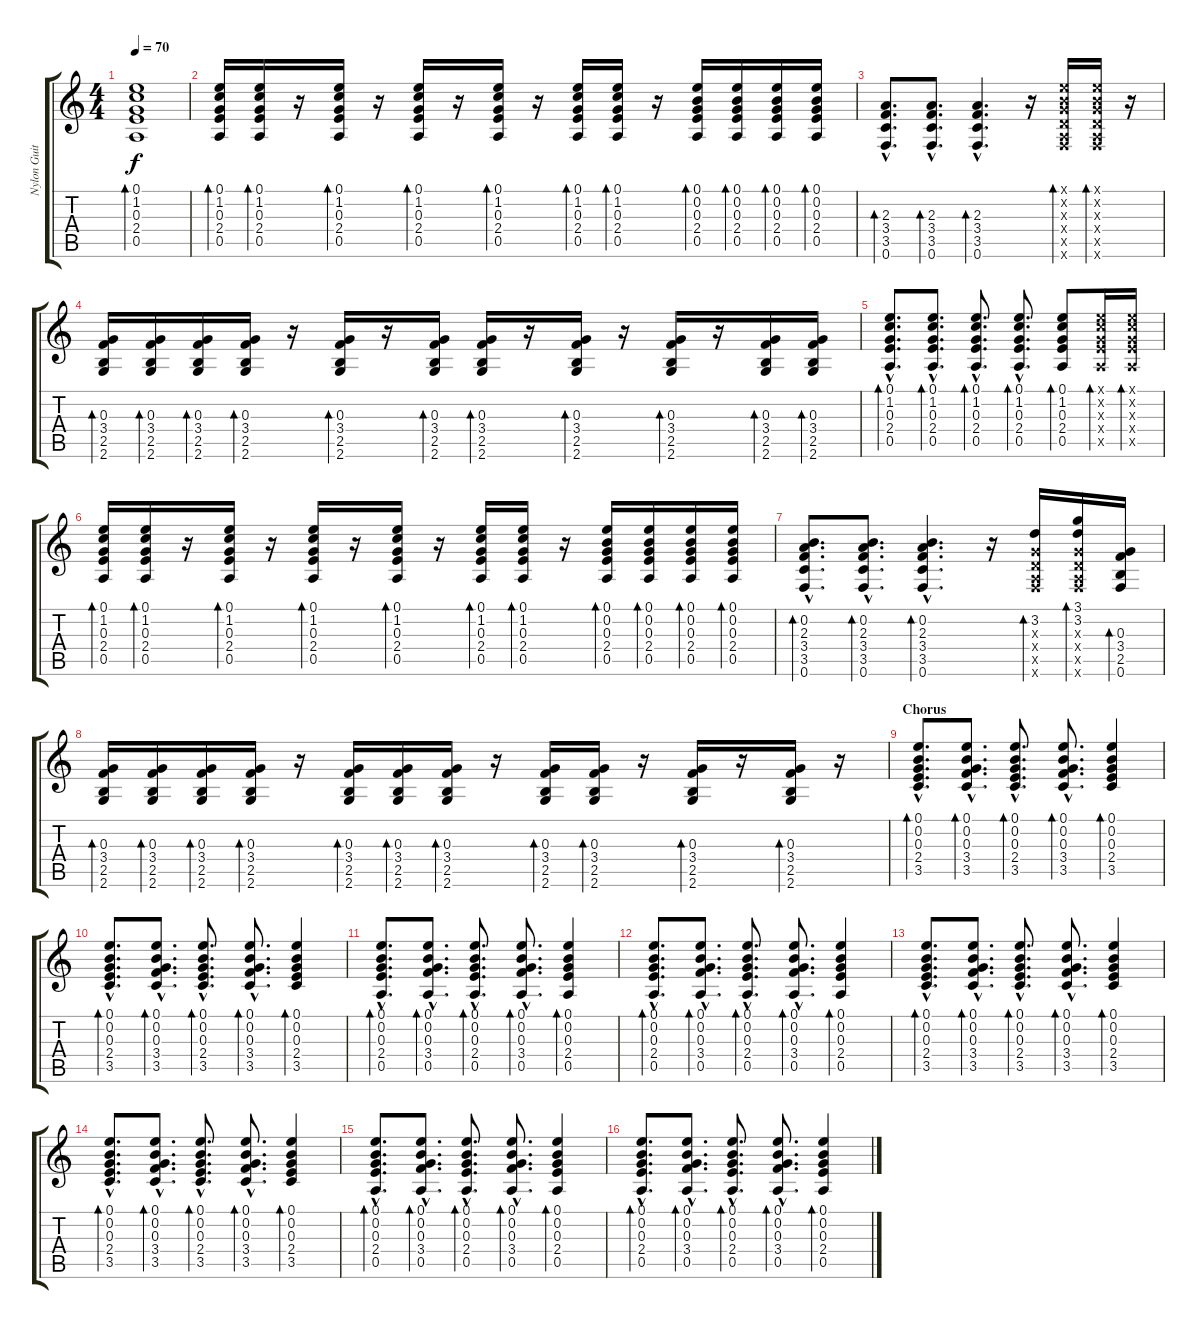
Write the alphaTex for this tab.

\track ("Nylon Guitar" "Nylon Guit") {instrument acousticguitarnylon}
\staff {score tabs}
\tuning (E4 B3 G3 D3 A2 F2) {hide}
\ts (4 4)
\tempo 70
\clef g2
\ks c
(0.1 1.2 0.3 2.4 0.5).1{bd 60 dy f} |
(0.1 1.2 0.3 2.4 0.5).16{bd 60} (0.1 1.2 0.3 2.4 0.5).16{bd 60} r.16 (0.1 1.2 0.3 2.4 0.5).16{bd 60} r.16 (0.1 1.2 0.3 2.4 0.5).16{bd 60} r.16 (0.1 1.2 0.3 2.4 0.5).16{bd 60} r.16 (0.1 1.2 0.3 2.4 0.5).16{bd 60} (0.1 1.2 0.3 2.4 0.5).16{bd 60} r.16 (0.1 0.2 0.3 2.4 0.5).16{bd 60} (0.1 0.2 0.3 2.4 0.5).16{bd 60} (0.1 0.2 0.3 2.4 0.5).16{bd 60} (0.1 0.2 0.3 2.4 0.5).16{bd 60} |
(2.3{hac} 3.4{hac} 3.5{hac} 0.6{hac}).8{d bd 60} (2.3{hac} 3.4{hac} 3.5{hac} 0.6{hac}).8{d bd 60} (2.3{hac} 3.4{hac} 3.5{hac} 0.6{hac}).4{d bd 60} r.16 (0.1{x} 0.2{x} 0.3{x} 0.4{x} 0.5{x} 0.6{x}).16{bd 60} (0.1{x} 0.2{x} 0.3{x} 0.4{x} 0.5{x} 0.6{x}).16{bd 60} r.16 |
(0.3 3.4 2.5 2.6).16{bd 60} (0.3 3.4 2.5 2.6).16{bd 60} (0.3 3.4 2.5 2.6).16{bd 60} (0.3 3.4 2.5 2.6).16{bd 60} r.16 (0.3 3.4 2.5 2.6).16{bd 60} r.16 (0.3 3.4 2.5 2.6).16{bd 60} (0.3 3.4 2.5 2.6).16{bd 60} r.16 (0.3 3.4 2.5 2.6).16{bd 60} r.16 (0.3 3.4 2.5 2.6).16{bd 60} r.16 (0.3 3.4 2.5 2.6).16{bd 60} (0.3 3.4 2.5 2.6).16{bd 60} |
(0.1{hac} 1.2{hac} 0.3{hac} 2.4{hac} 0.5{hac}).8{d bd 60} (0.1{hac} 1.2{hac} 0.3{hac} 2.4{hac} 0.5{hac}).8{d bd 60} (0.1{hac} 1.2{hac} 0.3{hac} 2.4{hac} 0.5{hac}).8{d bd 60} (0.1{hac} 1.2{hac} 0.3{hac} 2.4{hac} 0.5{hac}).8{d bd 60} (0.1 1.2 0.3 2.4 0.5).8{bd 60} (0.1{x} 1.2{x} 0.3{x} 2.4{x} 0.5{x}).16{bd 60} (0.1{x} 1.2{x} 0.3{x} 2.4{x} 0.5{x}).16{bd 60} |
(0.1 1.2 0.3 2.4 0.5).16{bd 60} (0.1 1.2 0.3 2.4 0.5).16{bd 60} r.16 (0.1 1.2 0.3 2.4 0.5).16{bd 60} r.16 (0.1 1.2 0.3 2.4 0.5).16{bd 60} r.16 (0.1 1.2 0.3 2.4 0.5).16{bd 60} r.16 (0.1 1.2 0.3 2.4 0.5).16{bd 60} (0.1 1.2 0.3 2.4 0.5).16{bd 60} r.16 (0.1 0.2 0.3 2.4 0.5).16{bd 60} (0.1 0.2 0.3 2.4 0.5).16{bd 60} (0.1 0.2 0.3 2.4 0.5).16{bd 60} (0.1 0.2 0.3 2.4 0.5).16{bd 60} |
(0.2{hac} 2.3{hac} 3.4{hac} 3.5{hac} 0.6{hac}).8{d bd 60} (0.2{hac} 2.3{hac} 3.4{hac} 3.5{hac} 0.6{hac}).8{d bd 60} (0.2{hac} 2.3{hac} 3.4{hac} 3.5{hac} 0.6{hac}).4{d bd 60} r.16 (3.2 0.3{x} 0.4{x} 0.5{x} 0.6{x}).16{bd 60} (3.1 3.2 0.3{x} 0.4{x} 0.5{x} 0.6{x}).16{bd 60} (0.3 3.4 2.5 0.6).16{bd 60} |
(0.3 3.4 2.5 2.6).16{bd 60} (0.3 3.4 2.5 2.6).16{bd 60} (0.3 3.4 2.5 2.6).16{bd 60} (0.3 3.4 2.5 2.6).16{bd 60} r.16 (0.3 3.4 2.5 2.6).16{bd 60} (0.3 3.4 2.5 2.6).16{bd 60} (0.3 3.4 2.5 2.6).16{bd 60} r.16 (0.3 3.4 2.5 2.6).16{bd 60} (0.3 3.4 2.5 2.6).16{bd 60} r.16 (0.3 3.4 2.5 2.6).16{bd 60} r.16 (0.3 3.4 2.5 2.6).16{bd 60} r.16 |
\section ("" "Chorus")
(0.1{hac} 0.2{hac} 0.3{hac} 2.4{hac} 3.5{hac}).8{d bd 60} (0.1{hac} 0.2{hac} 0.3{hac} 3.4{hac} 3.5{hac}).8{d bd 60} (0.1{hac} 0.2{hac} 0.3{hac} 2.4{hac} 3.5{hac}).8{d bd 60} (0.1{hac} 0.2{hac} 0.3{hac} 3.4{hac} 3.5{hac}).8{d bd 60} (0.1 0.2 0.3 2.4 3.5).4{bd 60} |
(0.1{hac} 0.2{hac} 0.3{hac} 2.4{hac} 3.5{hac}).8{d bd 60} (0.1{hac} 0.2{hac} 0.3{hac} 3.4{hac} 3.5{hac}).8{d bd 60} (0.1{hac} 0.2{hac} 0.3{hac} 2.4{hac} 3.5{hac}).8{d bd 60} (0.1{hac} 0.2{hac} 0.3{hac} 3.4{hac} 3.5{hac}).8{d bd 60} (0.1 0.2 0.3 2.4 3.5).4{bd 60} |
(0.1{hac} 0.2{hac} 0.3{hac} 2.4{hac} 0.5{hac}).8{d bd 60} (0.1{hac} 0.2{hac} 0.3{hac} 3.4{hac} 0.5{hac}).8{d bd 60} (0.1{hac} 0.2{hac} 0.3{hac} 2.4{hac} 0.5{hac}).8{d bd 60} (0.1{hac} 0.2{hac} 0.3{hac} 3.4{hac} 0.5{hac}).8{d bd 60} (0.1 0.2 0.3 2.4 0.5).4{bd 60} |
(0.1{hac} 0.2{hac} 0.3{hac} 2.4{hac} 0.5{hac}).8{d bd 60} (0.1{hac} 0.2{hac} 0.3{hac} 3.4{hac} 0.5{hac}).8{d bd 60} (0.1{hac} 0.2{hac} 0.3{hac} 2.4{hac} 0.5{hac}).8{d bd 60} (0.1{hac} 0.2{hac} 0.3{hac} 3.4{hac} 0.5{hac}).8{d bd 60} (0.1 0.2 0.3 2.4 0.5).4{bd 60} |
(0.1{hac} 0.2{hac} 0.3{hac} 2.4{hac} 3.5{hac}).8{d bd 60} (0.1{hac} 0.2{hac} 0.3{hac} 3.4{hac} 3.5{hac}).8{d bd 60} (0.1{hac} 0.2{hac} 0.3{hac} 2.4{hac} 3.5{hac}).8{d bd 60} (0.1{hac} 0.2{hac} 0.3{hac} 3.4{hac} 3.5{hac}).8{d bd 60} (0.1 0.2 0.3 2.4 3.5).4{bd 60} |
(0.1{hac} 0.2{hac} 0.3{hac} 2.4{hac} 3.5{hac}).8{d bd 60} (0.1{hac} 0.2{hac} 0.3{hac} 3.4{hac} 3.5{hac}).8{d bd 60} (0.1{hac} 0.2{hac} 0.3{hac} 2.4{hac} 3.5{hac}).8{d bd 60} (0.1{hac} 0.2{hac} 0.3{hac} 3.4{hac} 3.5{hac}).8{d bd 60} (0.1 0.2 0.3 2.4 3.5).4{bd 60} |
(0.1{hac} 0.2{hac} 0.3{hac} 2.4{hac} 0.5{hac}).8{d bd 60} (0.1{hac} 0.2{hac} 0.3{hac} 3.4{hac} 0.5{hac}).8{d bd 60} (0.1{hac} 0.2{hac} 0.3{hac} 2.4{hac} 0.5{hac}).8{d bd 60} (0.1{hac} 0.2{hac} 0.3{hac} 3.4{hac} 0.5{hac}).8{d bd 60} (0.1 0.2 0.3 2.4 0.5).4{bd 60} |
(0.1{hac} 0.2{hac} 0.3{hac} 2.4{hac} 0.5{hac}).8{d bd 60} (0.1{hac} 0.2{hac} 0.3{hac} 3.4{hac} 0.5{hac}).8{d bd 60} (0.1{hac} 0.2{hac} 0.3{hac} 2.4{hac} 0.5{hac}).8{d bd 60} (0.1{hac} 0.2{hac} 0.3{hac} 3.4{hac} 0.5{hac}).8{d bd 60} (0.1 0.2 0.3 2.4 0.5).4{bd 60}
